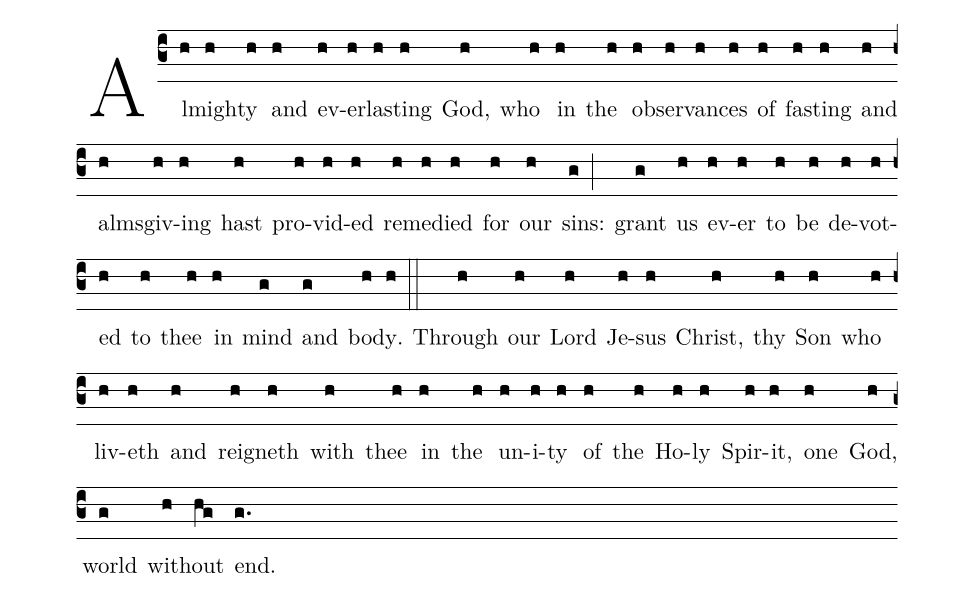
%%
(c3) Al(h)migh(h)ty(h) and(h) ev(h)er(h)last(h)ing(h) God,(h) who(h) in(h) the(h) ob(h)ser(h)van(h)ces(h) of(h) fast(h)ing(h) and(h) alms(h)giv(h)ing(h) hast(h) pro(h)vid(h)ed(h) re(h)me(h)died(h) for(h) our(h) sins:(g;) grant(g) us(h) ev(h)er(h) to(h) be(h) de(h)vot(h)ed(h) to(h) thee(h) in(h) mind(g) and(g) bo(h)dy.(h::) Through(h) our(h) Lord(h) Je(h)sus(h) Christ,(h) thy(h) Son(h) who(h) liv(h)eth(h) and(h) reign(h)eth(h) with(h) thee(h) in(h) the(h) un(h)i(h)ty(h) of(h) the(h) Ho(h)ly(h) Spir(h)it,(h) one(h) God,(h) world(g) with(h)out(hg) end.(g.)
